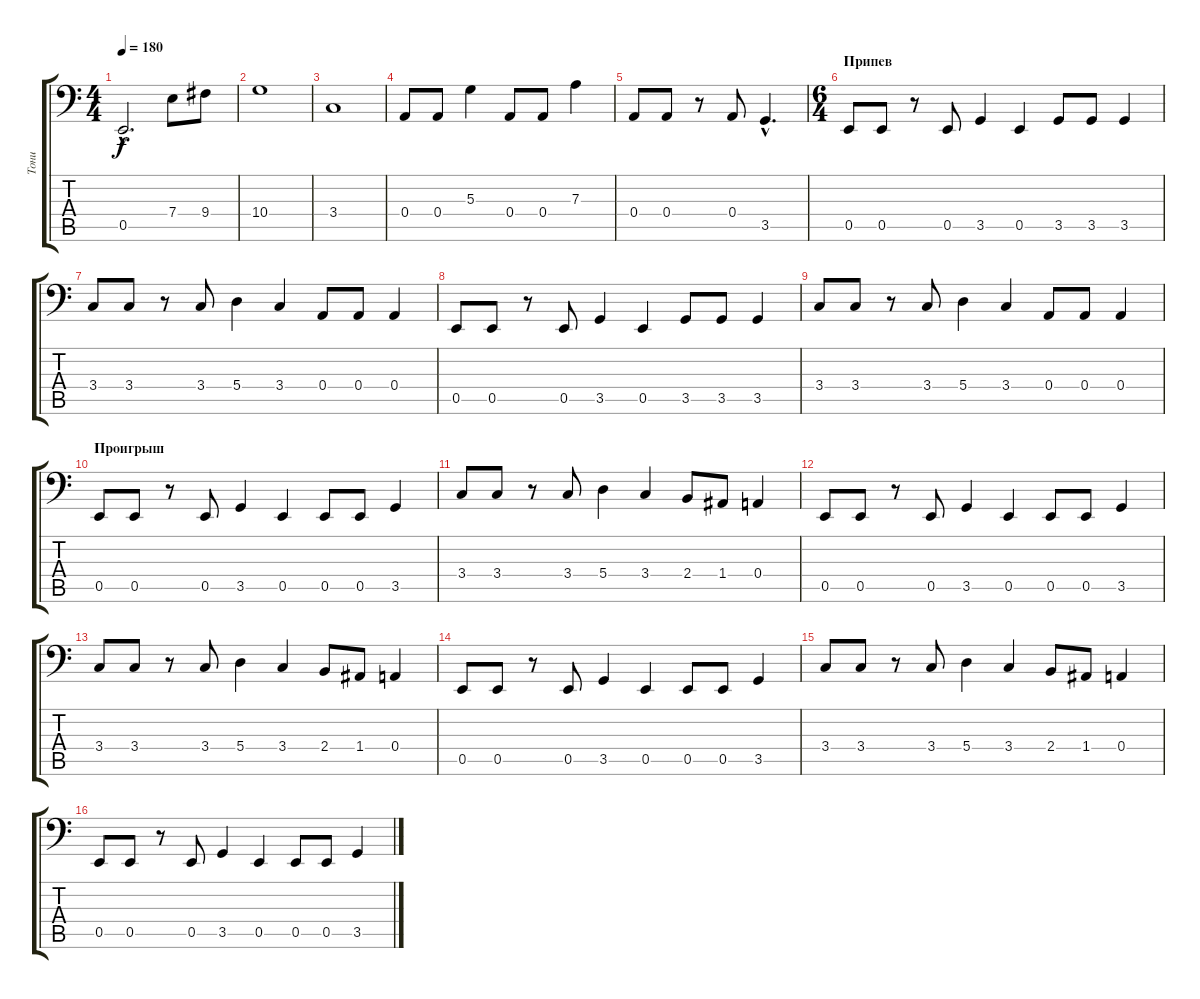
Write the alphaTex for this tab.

\track ("Тони" "Тони") {instrument electricbassfinger}
\staff {score tabs}
\tuning (C3 G2 D2 A1 E1 B0) {hide}
\ts (4 4)
\tempo 180
\clef f4
\ks c
0.5{hac}.2{d dy f} 7.4.8 9.4.8 |
10.4.1 |
3.4.1 |
0.4.8 0.4.8 5.3.4 0.4.8 0.4.8 7.3.4 |
0.4.8 0.4.8 r.8 0.4.8 3.5{hac}.4{d} |
\ts (6 4)
\section ("" "Припев")
0.5.8 0.5.8 r.8 0.5.8 3.5.4 0.5.4 3.5.8 3.5.8 3.5.4 |
3.4.8 3.4.8 r.8 3.4.8 5.4.4 3.4.4 0.4.8 0.4.8 0.4.4 |
0.5.8 0.5.8 r.8 0.5.8 3.5.4 0.5.4 3.5.8 3.5.8 3.5.4 |
3.4.8 3.4.8 r.8 3.4.8 5.4.4 3.4.4 0.4.8 0.4.8 0.4.4 |
\section ("" "Проигрыш")
0.5.8 0.5.8 r.8 0.5.8 3.5.4 0.5.4 0.5.8 0.5.8 3.5.4 |
3.4.8 3.4.8 r.8 3.4.8 5.4.4 3.4.4 2.4.8 1.4.8 0.4.4 |
0.5.8 0.5.8 r.8 0.5.8 3.5.4 0.5.4 0.5.8 0.5.8 3.5.4 |
3.4.8 3.4.8 r.8 3.4.8 5.4.4 3.4.4 2.4.8 1.4.8 0.4.4 |
0.5.8 0.5.8 r.8 0.5.8 3.5.4 0.5.4 0.5.8 0.5.8 3.5.4 |
3.4.8 3.4.8 r.8 3.4.8 5.4.4 3.4.4 2.4.8 1.4.8 0.4.4 |
0.5.8 0.5.8 r.8 0.5.8 3.5.4 0.5.4 0.5.8 0.5.8 3.5.4
